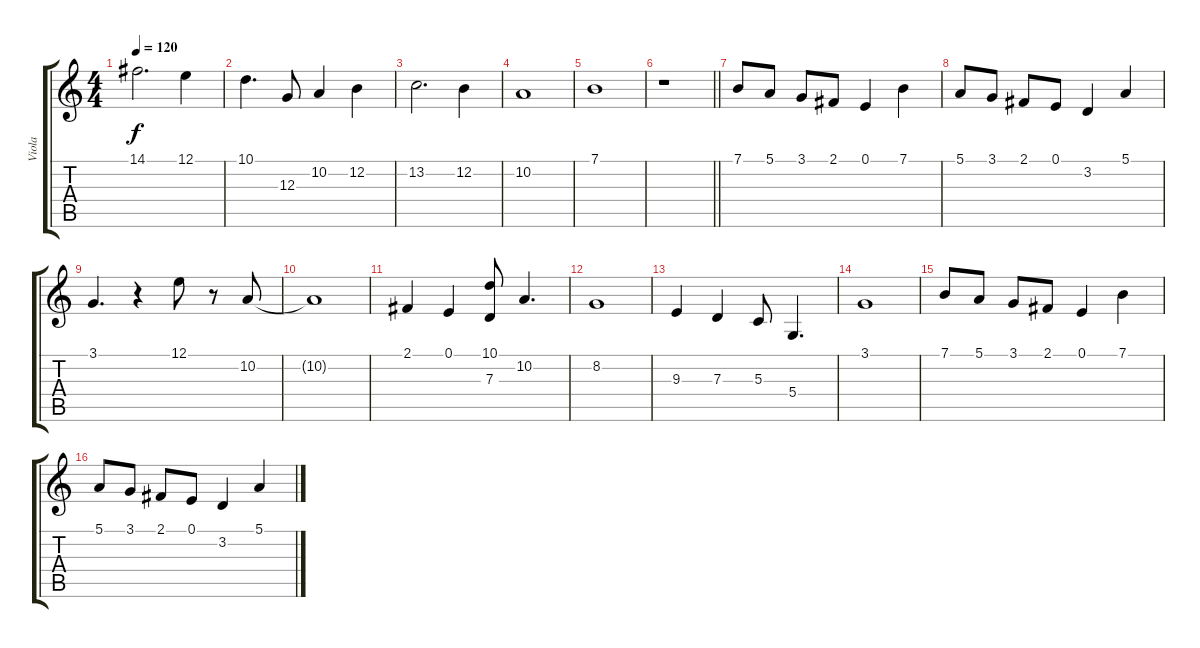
\track ("Viola" "Viola") {instrument violin}
\staff {score tabs}
\tuning (E4 B3 G3 D3 A2 E2) {hide}
\ts (4 4)
\tempo 120
\clef g2
\ks c
14.1.2{d dy f} 12.1.4 |
10.1.4{d} 12.3.8 10.2.4 12.2.4 |
13.2.2{d} 12.2.4 |
10.2.1 |
7.1.1 |
\barLineRight lightlight
r.1 |
7.1.8 5.1.8 3.1.8 2.1.8 0.1.4 7.1.4 |
5.1.8 3.1.8 2.1.8 0.1.8 3.2.4 5.1.4 |
3.1.4{d} r.4 12.1.8 r.8 10.2.8 |
10.2{t}.1 |
2.1.4 0.1.4 (10.1 7.3).8 10.2.4{d} |
8.2.1 |
9.3.4 7.3.4 5.3.8 5.4.4{d} |
3.1.1 |
7.1.8 5.1.8 3.1.8 2.1.8 0.1.4 7.1.4 |
5.1.8 3.1.8 2.1.8 0.1.8 3.2.4 5.1.4
